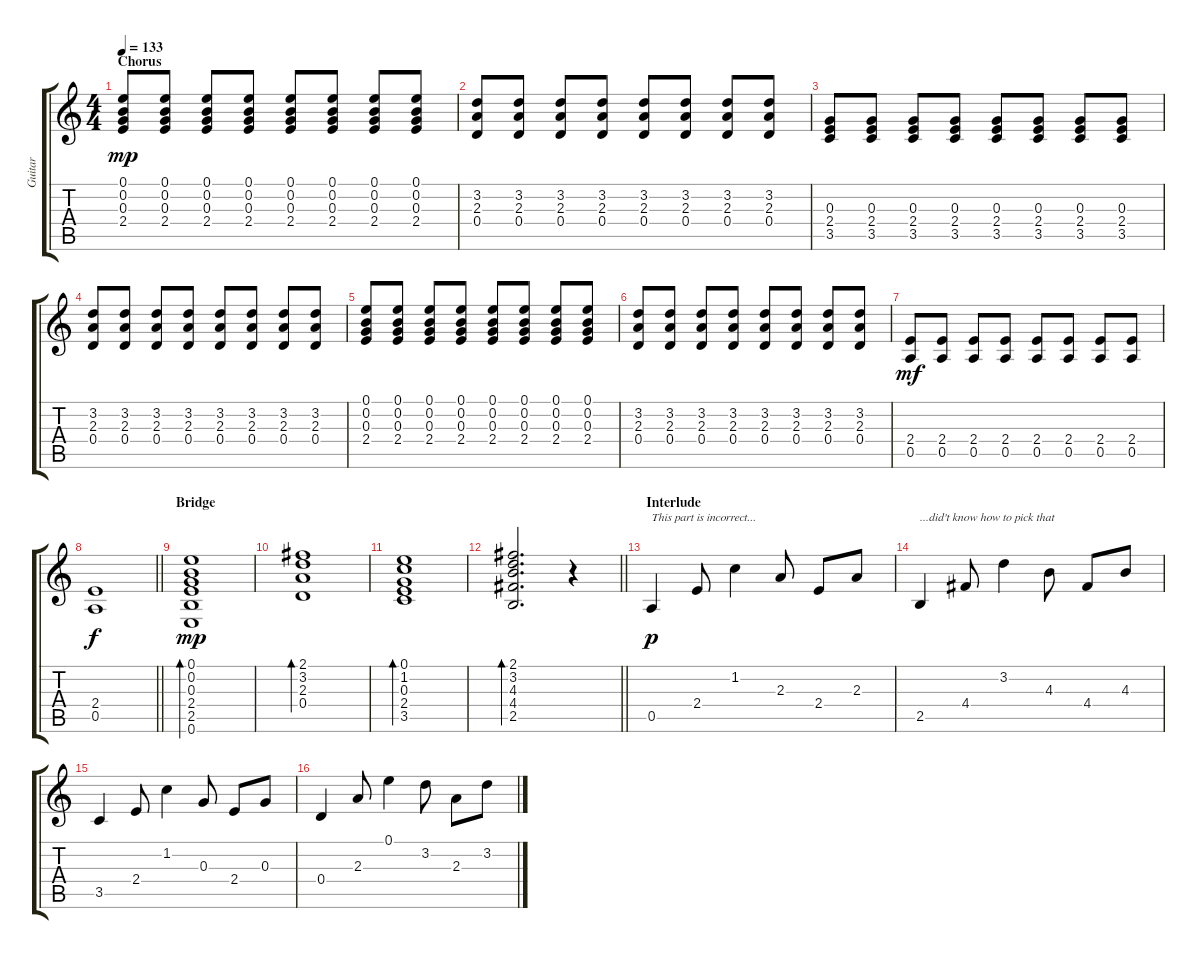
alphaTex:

\track ("Guitar" "Guitar") {instrument acousticguitarsteel}
\staff {score tabs}
\tuning (E4 B3 G3 D3 A2 E2) {hide}
\ts (4 4)
\section ("" "Chorus")
\tempo 133
\clef g2
\ks c
(0.1 0.2 0.3 2.4).8{dy mp instrument acousticguitarsteel} (0.1 0.2 0.3 2.4).8 (0.1 0.2 0.3 2.4).8 (0.1 0.2 0.3 2.4).8 (0.1 0.2 0.3 2.4).8 (0.1 0.2 0.3 2.4).8 (0.1 0.2 0.3 2.4).8 (0.1 0.2 0.3 2.4).8 |
(3.2 2.3 0.4).8 (3.2 2.3 0.4).8 (3.2 2.3 0.4).8 (3.2 2.3 0.4).8 (3.2 2.3 0.4).8 (3.2 2.3 0.4).8 (3.2 2.3 0.4).8 (3.2 2.3 0.4).8 |
(0.3 2.4 3.5).8 (0.3 2.4 3.5).8 (0.3 2.4 3.5).8 (0.3 2.4 3.5).8 (0.3 2.4 3.5).8 (0.3 2.4 3.5).8 (0.3 2.4 3.5).8 (0.3 2.4 3.5).8 |
(3.2 2.3 0.4).8 (3.2 2.3 0.4).8 (3.2 2.3 0.4).8 (3.2 2.3 0.4).8 (3.2 2.3 0.4).8 (3.2 2.3 0.4).8 (3.2 2.3 0.4).8 (3.2 2.3 0.4).8 |
(0.1 0.2 0.3 2.4).8 (0.1 0.2 0.3 2.4).8 (0.1 0.2 0.3 2.4).8 (0.1 0.2 0.3 2.4).8 (0.1 0.2 0.3 2.4).8 (0.1 0.2 0.3 2.4).8 (0.1 0.2 0.3 2.4).8 (0.1 0.2 0.3 2.4).8 |
(3.2 2.3 0.4).8 (3.2 2.3 0.4).8 (3.2 2.3 0.4).8 (3.2 2.3 0.4).8 (3.2 2.3 0.4).8 (3.2 2.3 0.4).8 (3.2 2.3 0.4).8 (3.2 2.3 0.4).8 |
(2.4 0.5).8{dy mf instrument distortionguitar} (2.4 0.5).8 (2.4 0.5).8 (2.4 0.5).8 (2.4 0.5).8 (2.4 0.5).8 (2.4 0.5).8 (2.4 0.5).8 |
\barLineRight lightlight
(2.4 0.5).1{dy f} |
\section ("" "Bridge")
(0.1 0.2 0.3 2.4 2.5 0.6).1{bd 120 dy mp instrument acousticguitarsteel} |
(2.1 3.2 2.3 0.4).1{bd 120} |
(0.1 1.2 0.3 2.4 3.5).1{bd 120} |
\barLineRight lightlight
(2.1 3.2 4.3 4.4 2.5).2{d bd 120} r.4 |
\section ("" "Interlude")
0.5.4{txt "This part is incorrect..." dy p} 2.4.8 1.2.4 2.3.8 2.4.8 2.3.8 |
2.5.4{txt "...did't know how to pick that"} 4.4.8 3.2.4 4.3.8 4.4.8 4.3.8 |
3.5.4 2.4.8 1.2.4 0.3.8 2.4.8 0.3.8 |
0.4.4 2.3.8 0.1.4 3.2.8 2.3.8 3.2.8
